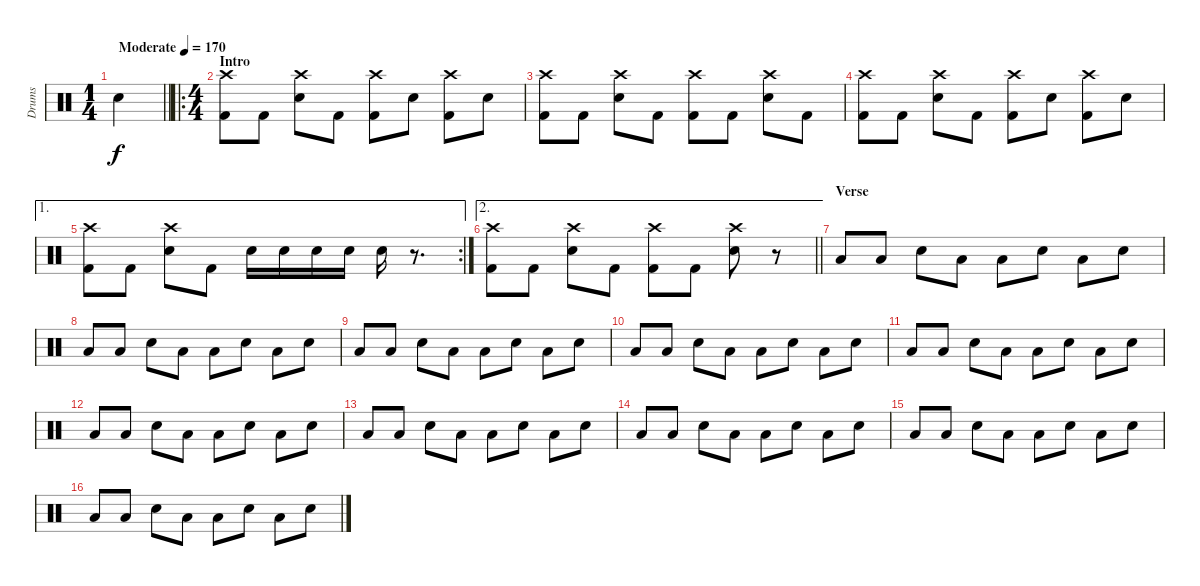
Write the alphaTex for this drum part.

\track ("Drums" "Drums") {instrument percussion}
\staff {score}
\articulation defaults
\ts (1 4)
\tempo (170 "Moderate")
\clef neutral
\barLineRight lightlight
\ks c "Electric Snare (hit)".4{dy f}
|
\ro
\ts (4 4)
\section ("" "Intro")
("Crash high (hit)" "Kick (hit) 2").8 "Kick (hit) 2".8 ("Crash high (hit)" "Electric Snare (hit)").8 "Kick (hit) 2".8 ("Crash high (hit)" "Kick (hit) 2").8 "Electric Snare (hit)".8 ("Crash high (hit)" "Kick (hit) 2").8 "Electric Snare (hit)".8 |
("Crash high (hit)" "Kick (hit) 2").8 "Kick (hit) 2".8 ("Crash high (hit)" "Electric Snare (hit)").8 "Kick (hit) 2".8 ("Crash high (hit)" "Kick (hit) 2").8 "Kick (hit) 2".8 ("Crash high (hit)" "Electric Snare (hit)").8 "Kick (hit) 2".8 |
("Crash high (hit)" "Kick (hit) 2").8 "Kick (hit) 2".8 ("Crash high (hit)" "Electric Snare (hit)").8 "Kick (hit) 2".8 ("Crash high (hit)" "Kick (hit) 2").8 "Electric Snare (hit)".8 ("Crash high (hit)" "Kick (hit) 2").8 "Electric Snare (hit)".8 |
\ae 1
\rc 2
("Crash high (hit)" "Kick (hit) 2").8 "Kick (hit) 2".8 ("Crash high (hit)" "Electric Snare (hit)").8 "Kick (hit) 2".8 "Electric Snare (hit)".16 "Electric Snare (hit)".16 "Electric Snare (hit)".16 "Electric Snare (hit)".16 "Electric Snare (hit)".16 r.8{d} |
\ae 2
\barLineRight lightlight
("Crash high (hit)" "Kick (hit) 2").8 "Kick (hit) 2".8 ("Crash high (hit)" "Electric Snare (hit)").8 "Kick (hit) 2".8 ("Crash high (hit)" "Kick (hit) 2").8 "Kick (hit) 2".8 ("Crash high (hit)" "Electric Snare (hit)").8 r.8 |
\section ("" "Verse")
"Low Floor Tom (hit)".8 "Low Floor Tom (hit)".8 "Electric Snare (hit)".8 "Low Floor Tom (hit)".8 "Low Floor Tom (hit)".8 "Electric Snare (hit)".8 "Low Floor Tom (hit)".8 "Electric Snare (hit)".8 |
"Low Floor Tom (hit)".8 "Low Floor Tom (hit)".8 "Electric Snare (hit)".8 "Low Floor Tom (hit)".8 "Low Floor Tom (hit)".8 "Electric Snare (hit)".8 "Low Floor Tom (hit)".8 "Electric Snare (hit)".8 |
"Low Floor Tom (hit)".8 "Low Floor Tom (hit)".8 "Electric Snare (hit)".8 "Low Floor Tom (hit)".8 "Low Floor Tom (hit)".8 "Electric Snare (hit)".8 "Low Floor Tom (hit)".8 "Electric Snare (hit)".8 |
"Low Floor Tom (hit)".8 "Low Floor Tom (hit)".8 "Electric Snare (hit)".8 "Low Floor Tom (hit)".8 "Low Floor Tom (hit)".8 "Electric Snare (hit)".8 "Low Floor Tom (hit)".8 "Electric Snare (hit)".8 |
"Low Floor Tom (hit)".8 "Low Floor Tom (hit)".8 "Electric Snare (hit)".8 "Low Floor Tom (hit)".8 "Low Floor Tom (hit)".8 "Electric Snare (hit)".8 "Low Floor Tom (hit)".8 "Electric Snare (hit)".8 |
"Low Floor Tom (hit)".8 "Low Floor Tom (hit)".8 "Electric Snare (hit)".8 "Low Floor Tom (hit)".8 "Low Floor Tom (hit)".8 "Electric Snare (hit)".8 "Low Floor Tom (hit)".8 "Electric Snare (hit)".8 |
"Low Floor Tom (hit)".8 "Low Floor Tom (hit)".8 "Electric Snare (hit)".8 "Low Floor Tom (hit)".8 "Low Floor Tom (hit)".8 "Electric Snare (hit)".8 "Low Floor Tom (hit)".8 "Electric Snare (hit)".8 |
"Low Floor Tom (hit)".8 "Low Floor Tom (hit)".8 "Electric Snare (hit)".8 "Low Floor Tom (hit)".8 "Low Floor Tom (hit)".8 "Electric Snare (hit)".8 "Low Floor Tom (hit)".8 "Electric Snare (hit)".8 |
"Low Floor Tom (hit)".8 "Low Floor Tom (hit)".8 "Electric Snare (hit)".8 "Low Floor Tom (hit)".8 "Low Floor Tom (hit)".8 "Electric Snare (hit)".8 "Low Floor Tom (hit)".8 "Electric Snare (hit)".8 |
"Low Floor Tom (hit)".8 "Low Floor Tom (hit)".8 "Electric Snare (hit)".8 "Low Floor Tom (hit)".8 "Low Floor Tom (hit)".8 "Electric Snare (hit)".8 "Low Floor Tom (hit)".8 "Electric Snare (hit)".8
